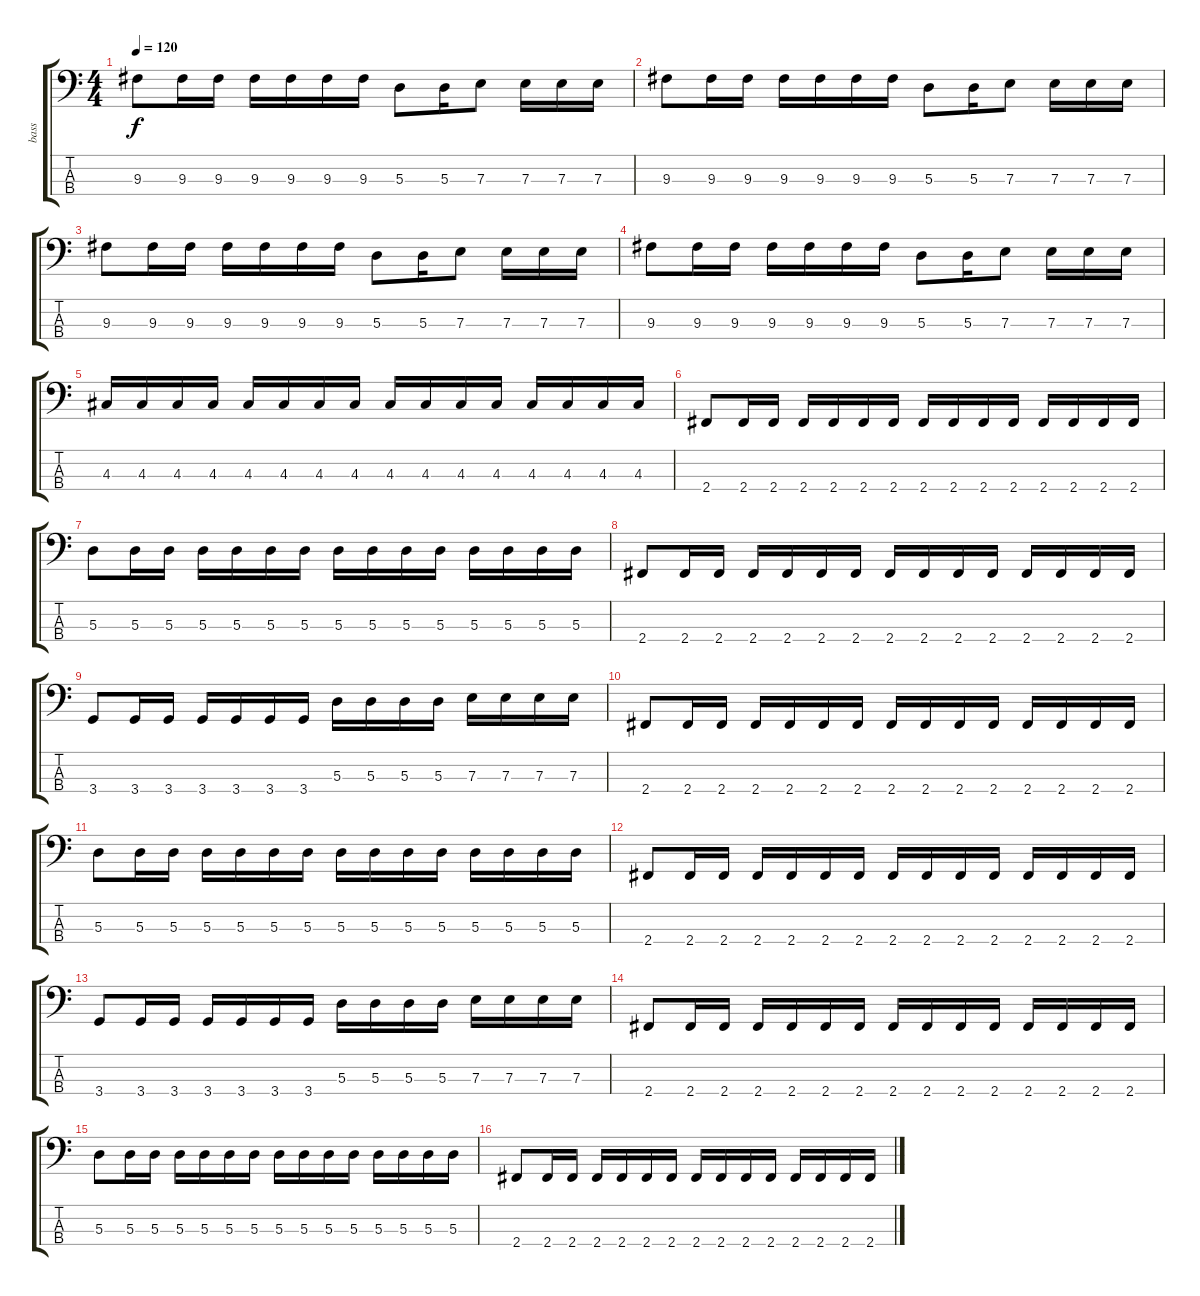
\track ("bass" "bass") {instrument electricbasspick}
\staff {score tabs}
\tuning (G2 D2 A1 E1) {hide}
\ts (4 4)
\tempo 120
\clef f4
\ks c
9.3.8{dy f} 9.3.16 9.3.16 9.3.16 9.3.16 9.3.16 9.3.16 5.3.8 5.3.16 7.3.8 7.3.16 7.3.16 7.3.16 |
9.3.8 9.3.16 9.3.16 9.3.16 9.3.16 9.3.16 9.3.16 5.3.8 5.3.16 7.3.8 7.3.16 7.3.16 7.3.16 |
9.3.8 9.3.16 9.3.16 9.3.16 9.3.16 9.3.16 9.3.16 5.3.8 5.3.16 7.3.8 7.3.16 7.3.16 7.3.16 |
9.3.8 9.3.16 9.3.16 9.3.16 9.3.16 9.3.16 9.3.16 5.3.8 5.3.16 7.3.8 7.3.16 7.3.16 7.3.16 |
4.3.16 4.3.16 4.3.16 4.3.16 4.3.16 4.3.16 4.3.16 4.3.16 4.3.16 4.3.16 4.3.16 4.3.16 4.3.16 4.3.16 4.3.16 4.3.16 |
2.4.8 2.4.16 2.4.16 2.4.16 2.4.16 2.4.16 2.4.16 2.4.16 2.4.16 2.4.16 2.4.16 2.4.16 2.4.16 2.4.16 2.4.16 |
5.3.8 5.3.16 5.3.16 5.3.16 5.3.16 5.3.16 5.3.16 5.3.16 5.3.16 5.3.16 5.3.16 5.3.16 5.3.16 5.3.16 5.3.16 |
2.4.8 2.4.16 2.4.16 2.4.16 2.4.16 2.4.16 2.4.16 2.4.16 2.4.16 2.4.16 2.4.16 2.4.16 2.4.16 2.4.16 2.4.16 |
3.4.8 3.4.16 3.4.16 3.4.16 3.4.16 3.4.16 3.4.16 5.3.16 5.3.16 5.3.16 5.3.16 7.3.16 7.3.16 7.3.16 7.3.16 |
2.4.8 2.4.16 2.4.16 2.4.16 2.4.16 2.4.16 2.4.16 2.4.16 2.4.16 2.4.16 2.4.16 2.4.16 2.4.16 2.4.16 2.4.16 |
5.3.8 5.3.16 5.3.16 5.3.16 5.3.16 5.3.16 5.3.16 5.3.16 5.3.16 5.3.16 5.3.16 5.3.16 5.3.16 5.3.16 5.3.16 |
2.4.8 2.4.16 2.4.16 2.4.16 2.4.16 2.4.16 2.4.16 2.4.16 2.4.16 2.4.16 2.4.16 2.4.16 2.4.16 2.4.16 2.4.16 |
3.4.8 3.4.16 3.4.16 3.4.16 3.4.16 3.4.16 3.4.16 5.3.16 5.3.16 5.3.16 5.3.16 7.3.16 7.3.16 7.3.16 7.3.16 |
2.4.8 2.4.16 2.4.16 2.4.16 2.4.16 2.4.16 2.4.16 2.4.16 2.4.16 2.4.16 2.4.16 2.4.16 2.4.16 2.4.16 2.4.16 |
5.3.8 5.3.16 5.3.16 5.3.16 5.3.16 5.3.16 5.3.16 5.3.16 5.3.16 5.3.16 5.3.16 5.3.16 5.3.16 5.3.16 5.3.16 |
2.4.8 2.4.16 2.4.16 2.4.16 2.4.16 2.4.16 2.4.16 2.4.16 2.4.16 2.4.16 2.4.16 2.4.16 2.4.16 2.4.16 2.4.16
